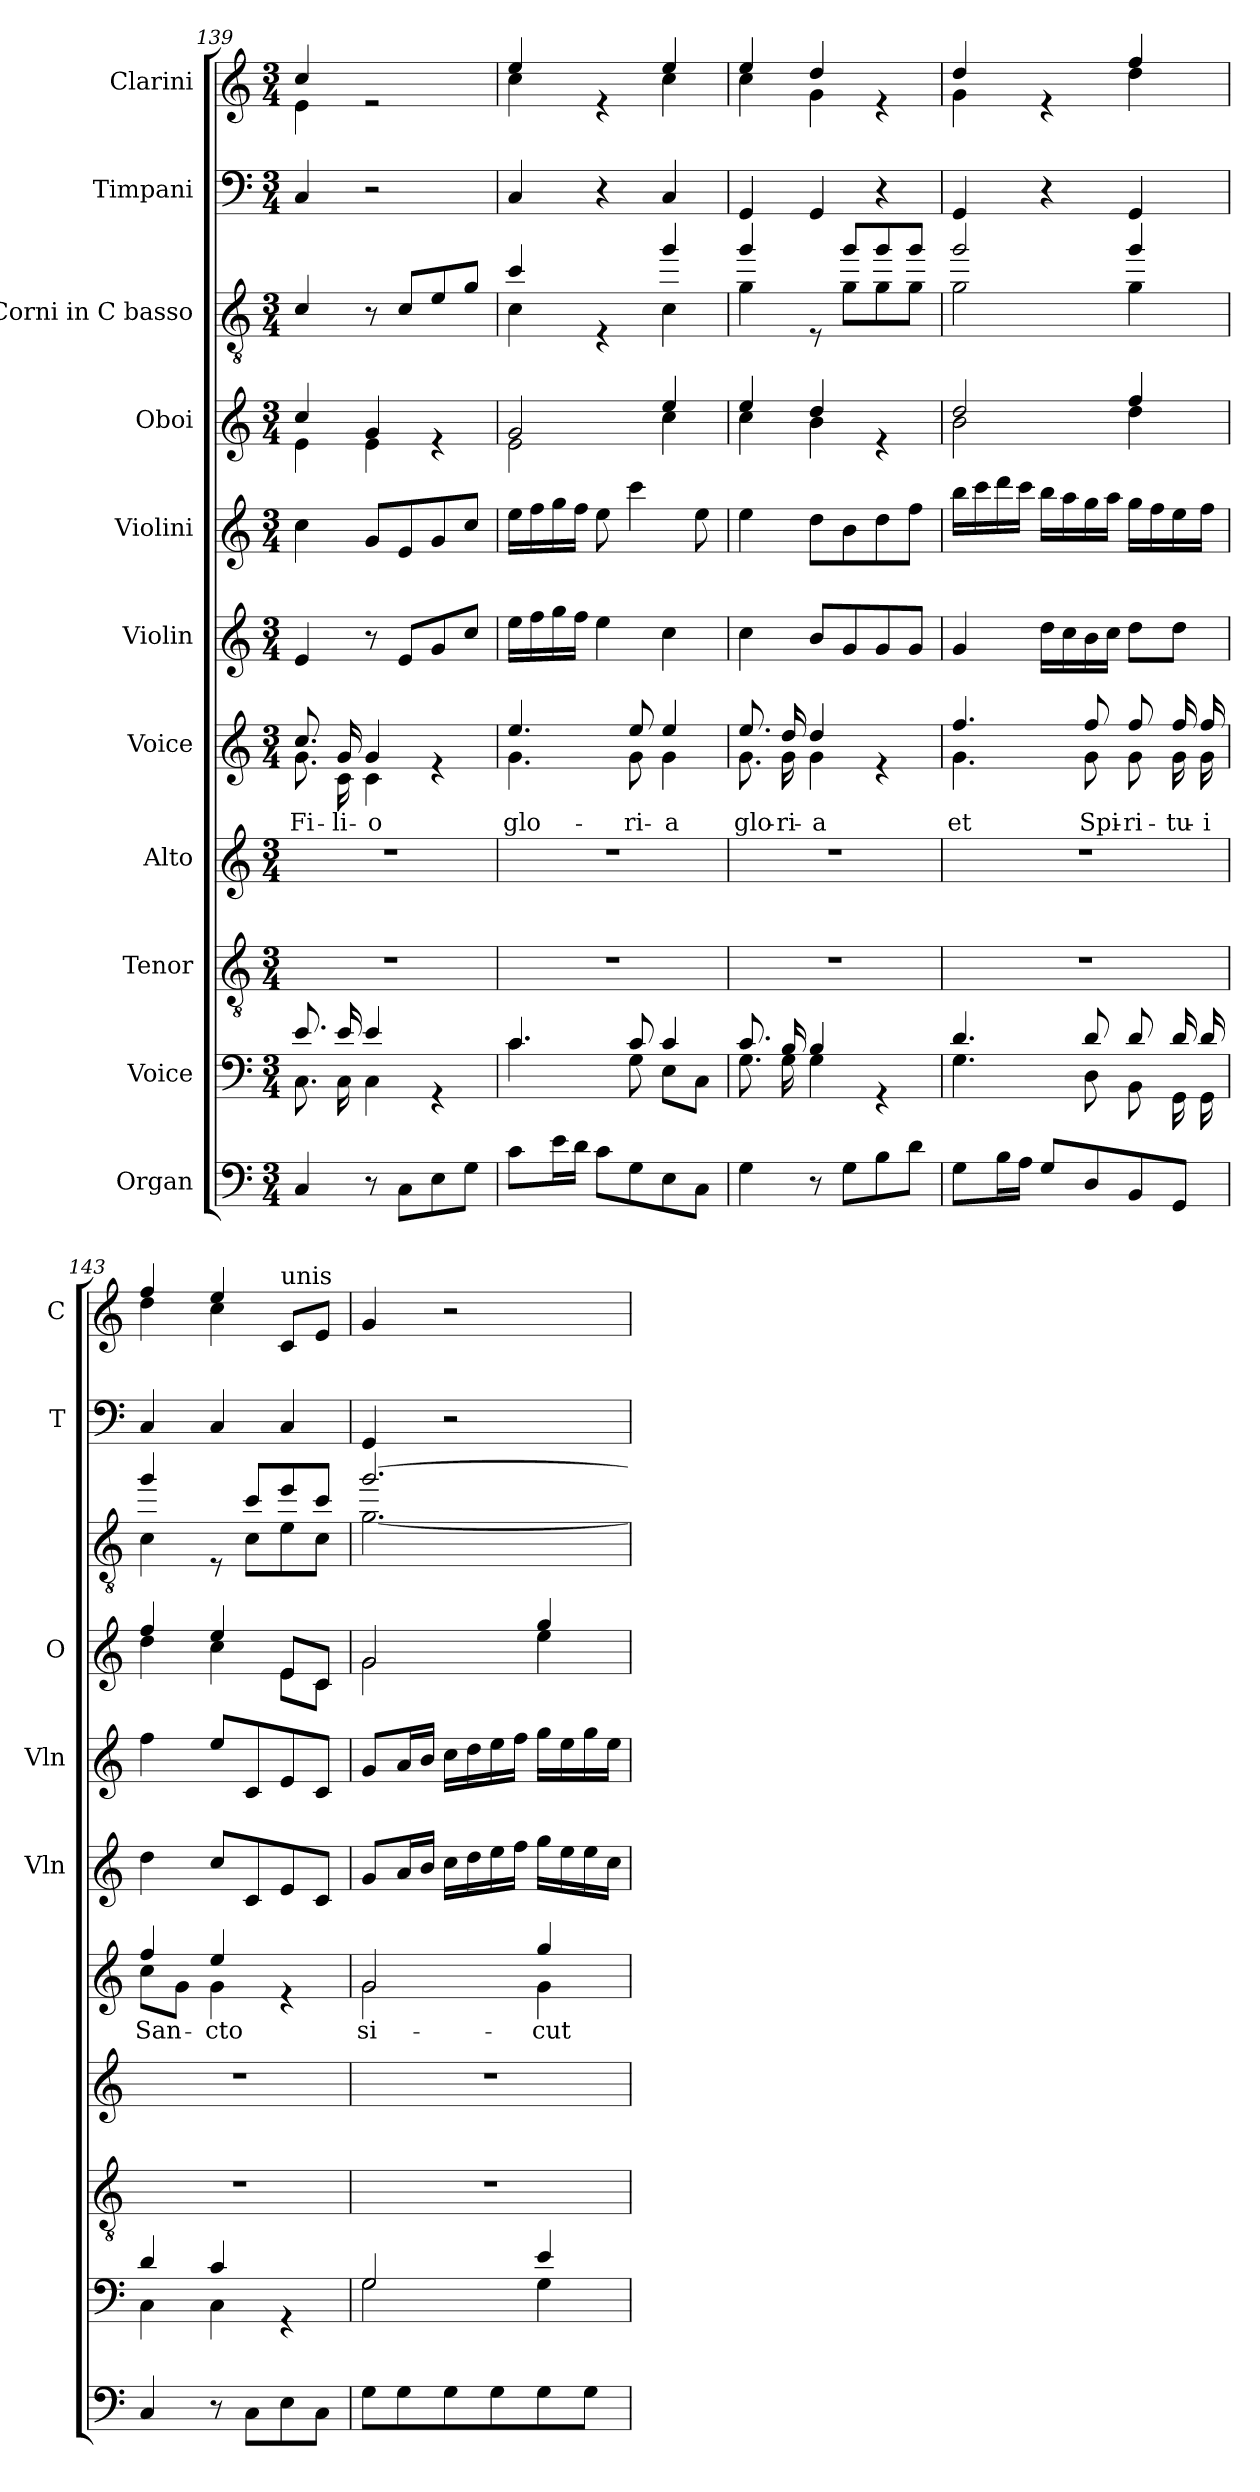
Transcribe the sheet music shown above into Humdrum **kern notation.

**kern	**kern	**kern	**kern	**kern	**text	**kern	**kern	**kern	**kern	**kern	**kern
*part11	*part10	*part9	*part8	*part7	*part7	*part6	*part5	*part4	*part3	*part2	*part1
*staff11	*staff10	*staff9	*staff8	*staff7	*staff7	*staff6	*staff5	*staff4	*staff3	*staff2	*staff1
*I"Organ	*I"Voice	*I"Tenor	*I"Alto	*I"Voice	*	*I"Violin	*I"Violini	*I"Oboi	*I"Corni in C basso	*I"Timpani	*I"Clarini
*	*	*	*	*	*	*I'Vln	*I'Vln	*I'O	*	*I'T	*I'C
!!LO:PB:g=z
*clefF4	*clefF4	*clefGv2	*clefG2	*clefG2	*	*clefG2	*clefG2	*clefG2	*clefGv2	*clefF4	*clefG2
*	*	*	*	*	*	*	*	*	*ITrd7c12	*	*
*k[]	*k[]	*k[]	*k[]	*k[]	*	*k[]	*k[]	*k[]	*k[]	*k[]	*k[]
*M3/4	*M3/4	*M3/4	*M3/4	*M3/4	*	*M3/4	*M3/4	*M3/4	*M3/4	*M3/4	*M3/4
=139	=139	=139	=139	=139	=139	=139	=139	=139	=139	=139	=139
*	*^	*	*	*^	*	*	*	*	*	*	*
!	!	!	!	!	!	!	!LO:LY:b	!	!	!	!	!	!
*	*	*	*	*	*	*	*	*	*	*^	*	*	*^
4C/	8.e/	8.C\	2.r	2.r	8.cc/	8.g\	Fi-	4e/	4cc\	4cc/	4e\	4C/	4C/	4cc/	4e\
!	!	!	!	!	!	!	!LO:LY:b	!	!	!	!	!	!	!	!
.	16e/	16C\	.	.	16g/	16c\	-li-	.	.	.	.	.	.	.	.
!	!	!	!	!	!	!	!LO:LY:b	!	!	!	!	!	!	!	!
8r	4e/	4C\	.	.	4g/	4c\	-o	8r	8g/L	4g/	4e\	8r	2r	2re	2ryy
8C\L	.	.	.	.	.	.	.	8e/L	8e/	.	.	8C/L	.	.	.
8E\	4rGG	4ryy	.	.	4re	4ryy	.	8g/	8g/	4re	4ryy	8E/	.	.	.
8G\J	.	.	.	.	.	.	.	8cc/J	8cc/J	.	.	8G/J	.	.	.
=140	=140	=140	=140	=140	=140	=140	=140	=140	=140	=140	=140	=140	=140	=140	=140
!	!	!	!	!	!	!	!LO:LY:b	!	!	!	!	!	!	!	!
*	*	*	*	*	*	*	*	*	*	*	*	*^	*	*	*
8c\L	4.c/	4.c\	2.r	2.r	4.ee/	4.g\	glo-	16ee\LL	16ee\LL	2g/	2e\	4c/	4C\	4C/	4ee/	4cc\
.	.	.	.	.	.	.	.	16ff\	16ff\	.	.	.	.	.	.	.
16e\L	.	.	.	.	.	.	.	16gg\	16gg\	.	.	.	.	.	.	.
16d\JJ	.	.	.	.	.	.	.	16ff\JJ	16ff\JJ	.	.	.	.	.	.	.
8c\L	.	.	.	.	.	.	.	4ee\	8ee\	.	.	4rE	4ryy	4r	4re	4ryy
!	!	!	!	!	!	!	!LO:LY:b	!	!	!	!	!	!	!	!	!
8G\	8c/	8G\	.	.	8ee/	8g\	-ri-	.	4ccc\	.	.	.	.	.	.	.
!	!	!	!	!	!	!	!LO:LY:b	!	!	!	!	!	!	!	!	!
8E\	4c/	8E\L	.	.	4ee/	4g\	-a	4cc\	.	4ee/	4cc\	4g/	4C\	4C/	4ee/	4cc\
8C\J	.	8C\J	.	.	.	.	.	.	8ee\	.	.	.	.	.	.	.
=141	=141	=141	=141	=141	=141	=141	=141	=141	=141	=141	=141	=141	=141	=141	=141	=141
!	!	!	!	!	!	!	!LO:LY:b	!	!	!	!	!	!	!	!	!
4G\	8.c/	8.G\	2.r	2.r	8.ee/	8.g\	glo-	4cc\	4ee\	4ee/	4cc\	4g/	4G\	4GG/	4ee/	4cc\
!	!	!	!	!	!	!	!LO:LY:b	!	!	!	!	!	!	!	!	!
.	16B/	16G\	.	.	16dd/	16g\	-ri-	.	.	.	.	.	.	.	.	.
!	!	!	!	!	!	!	!LO:LY:b	!	!	!	!	!	!	!	!	!
8r	4B/	4G\	.	.	4dd/	4g\	-a	8b/L	8dd\L	4dd/	4b\	8rE	8ryy	4GG/	4dd/	4g\
8G\L	.	.	.	.	.	.	.	8g/	8b\	.	.	8g/L	8G\L	.	.	.
8B\	4rGG	4ryy	.	.	4re	4ryy	.	8g/	8dd\	4re	4ryy	8g/	8G\	4r	4re	4ryy
8d\J	.	.	.	.	.	.	.	8g/J	8ff\J	.	.	8g/J	8G\J	.	.	.
=142	=142	=142	=142	=142	=142	=142	=142	=142	=142	=142	=142	=142	=142	=142	=142	=142
!	!	!	!	!	!	!	!LO:LY:b	!	!	!	!	!	!	!	!	!
8G\L	4.d/	4.G\	2.r	2.r	4.ff/	4.g\	et	4g/	16bb\LL	2dd/	2b\	2g/	2G\	4GG/	4dd/	4g\
.	.	.	.	.	.	.	.	.	16ccc\	.	.	.	.	.	.	.
16B\L	.	.	.	.	.	.	.	.	16ddd\	.	.	.	.	.	.	.
16A\JJ	.	.	.	.	.	.	.	.	16ccc\JJ	.	.	.	.	.	.	.
8G/L	.	.	.	.	.	.	.	16dd\LL	16bb\LL	.	.	.	.	4r	4re	4ryy
.	.	.	.	.	.	.	.	16cc\	16aa\	.	.	.	.	.	.	.
!	!	!	!	!	!	!	!LO:LY:b	!	!	!	!	!	!	!	!	!
8D/	8d/	8D\	.	.	8ff/	8g\	Spi-	16b\	16gg\	.	.	.	.	.	.	.
.	.	.	.	.	.	.	.	16cc\JJ	16aa\JJ	.	.	.	.	.	.	.
!	!	!	!	!	!	!	!LO:LY:b	!	!	!	!	!	!	!	!	!
8BB/	8d/	8BB\	.	.	8ff/	8g\	-ri-	8dd\L	16gg\LL	4ff/	4dd\	4g/	4G\	4GG/	4ff/	4dd\
.	.	.	.	.	.	.	.	.	16ff\	.	.	.	.	.	.	.
!	!	!	!	!	!	!	!LO:LY:b	!	!	!	!	!	!	!	!	!
8GG/J	16d/	16GG\	.	.	16ff/	16g\	-tu-	8dd\J	16ee\	.	.	.	.	.	.	.
!	!	!	!	!	!	!	!LO:LY:b	!	!	!	!	!	!	!	!	!
.	16d/	16GG\	.	.	16ff/	16g\	-i	.	16ff\JJ	.	.	.	.	.	.	.
=143	=143	=143	=143	=143	=143	=143	=143	=143	=143	=143	=143	=143	=143	=143	=143	=143
!	!	!	!	!	!	!	!LO:LY:b	!	!	!	!	!	!	!	!	!
4C/	4d/	4C\	2.r	2.r	4ff/	8cc\L	San-	4dd\	4ff\	4ff/	4dd\	4g/	4C\	4C/	4ff/	4dd\
.	.	.	.	.	.	8g\J	.	.	.	.	.	.	.	.	.	.
!	!	!	!	!	!	!	!LO:LY:b	!	!	!	!	!	!	!	!	!
8r	4c/	4C\	.	.	4ee/	4g\	-cto	8cc/L	8ee/L	4ee/	4cc\	8rE	8ryy	4C/	4ee/	4cc\
8C\L	.	.	.	.	.	.	.	8c/	8c/	.	.	8c/L	8C\L	.	.	.
!	!	!	!	!	!	!	!	!	!	!	!	!	!	!	!LO:TX:a:t=unis	!
8E\	4rGG	4ryy	.	.	4re	4ryy	.	8e/	8e/	8e/L	8e\L	8e/	8E\	4C/	8c/L	4ryy
8C\J	.	.	.	.	.	.	.	8c/J	8c/J	8c/J	8c\J	8c/J	8C\J	.	8e/J	.
*	*	*	*	*	*	*	*	*	*	*	*	*	*	*	*v	*v
!!LO:PB:g=z
=144	=144	=144	=144	=144	=144	=144	=144	=144	=144	=144	=144	=144	=144	=144	=144
!	!	!	!	!	!	!	!LO:LY:b	!	!	!	!	!	!	!	!
8G\L	2G/	2G\	2.r	2.r	2g/	2g\	si-	8g/L	8g/L	2g/	2g\	[2.g/	[2.G\	4GG/	4g/
8G\	.	.	.	.	.	.	.	16a/L	16a/L	.	.	.	.	.	.
.	.	.	.	.	.	.	.	16b/JJ	16b/JJ	.	.	.	.	.	.
8G\	.	.	.	.	.	.	.	16cc\LL	16cc\LL	.	.	.	.	2r	2r
.	.	.	.	.	.	.	.	16dd\	16dd\	.	.	.	.	.	.
8G\	.	.	.	.	.	.	.	16ee\	16ee\	.	.	.	.	.	.
.	.	.	.	.	.	.	.	16ff\JJ	16ff\JJ	.	.	.	.	.	.
!	!	!	!	!	!	!	!LO:LY:b	!	!	!	!	!	!	!	!
8G\	4e/	4G\	.	.	4gg/	4g\	-cut	16gg\LL	16gg\LL	4gg/	4ee\	.	.	.	.
.	.	.	.	.	.	.	.	16ee\	16ee\	.	.	.	.	.	.
8G\J	.	.	.	.	.	.	.	16ee\	16gg\	.	.	.	.	.	.
.	.	.	.	.	.	.	.	16cc\JJ	16ee\JJ	.	.	.	.	.	.
*	*	*	*	*	*	*	*	*	*	*v	*v	*	*	*	*
*	*v	*v	*	*	*v	*v	*	*	*	*	*v	*v	*	*
=	=	=	=	=	=	=	=	=	=	=	=
*-	*-	*-	*-	*-	*-	*-	*-	*-	*-	*-	*-
